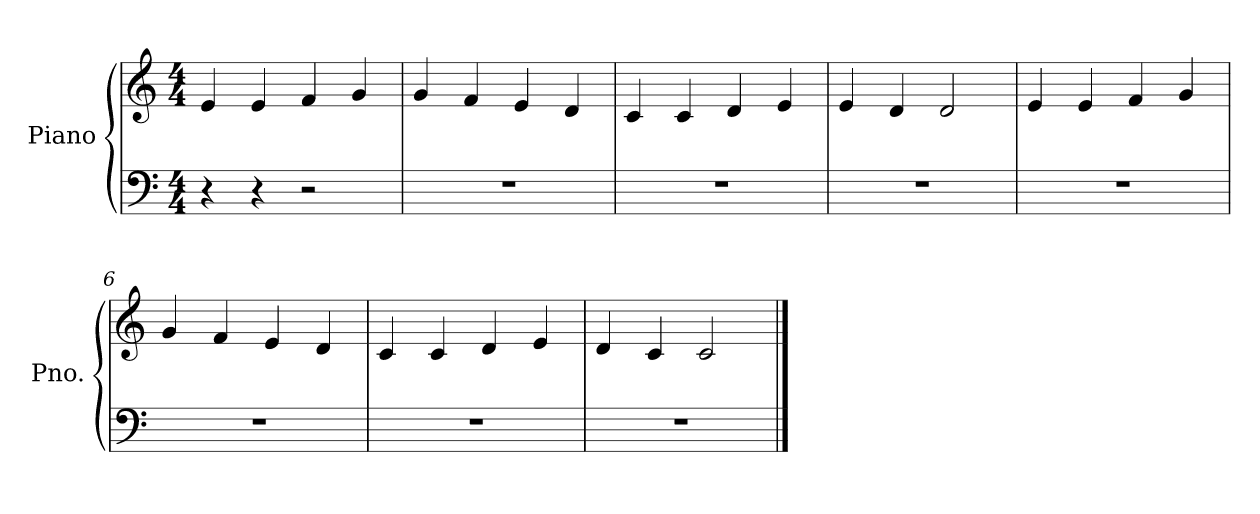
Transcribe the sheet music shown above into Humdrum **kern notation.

**kern	**kern
*part1	*part1
*staff2	*staff1
*I"Piano	*
*I'Pno.	*
*clefF4	*clefG2
*k[]	*k[]
*M4/4	*M4/4
=1	=1
4r	4e/
4r	4e/
2r	4f/
.	4g/
=2	=2
1r	4g/
.	4f/
.	4e/
.	4d/
=3	=3
1r	4c/
.	4c/
.	4d/
.	4e/
=4	=4
1r	4e/
.	4d/
.	2d/
=5	=5
1r	4e/
.	4e/
.	4f/
.	4g/
=6	=6
1r	4g/
.	4f/
.	4e/
.	4d/
=7	=7
1r	4c/
.	4c/
.	4d/
.	4e/
=8	=8
1r	4d/
.	4c/
.	2c/
==	==
*-	*-
